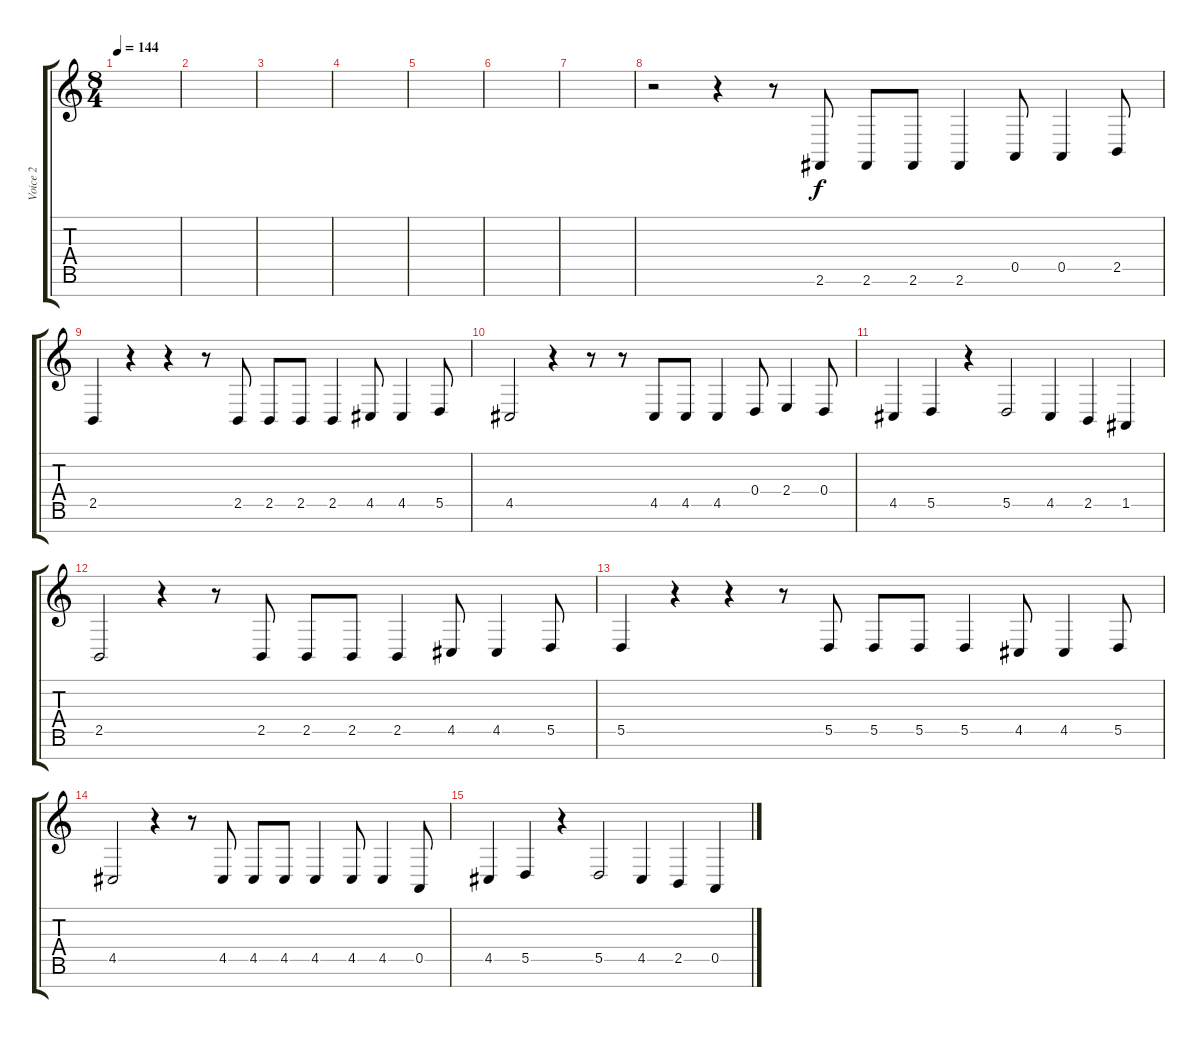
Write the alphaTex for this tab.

\track ("Voice 2" "Voice 2") {instrument churchorgan}
\staff {score tabs}
\tuning (E4 B3 G3 D3 A2 E2 B1) {hide}
\ts (8 4)
\tempo 144
\clef g2
\ks c
|
|
|
|
|
|
|
r.2 r.4 r.8 2.6.8 2.6.8 2.6.8 2.6.4 0.5.8 0.5.4 2.5.8 |
2.5.4 r.4 r.4 r.8 2.5.8 2.5.8 2.5.8 2.5.4 4.5.8 4.5.4 5.5.8 |
4.5.2 r.4 r.8 r.8 4.5.8 4.5.8 4.5.4 0.4.8 2.4.4 0.4.8 |
4.5.4 5.5.4 r.4 5.5.2 4.5.4 2.5.4 1.5.4 |
2.5.2 r.4 r.8 2.5.8 2.5.8 2.5.8 2.5.4 4.5.8 4.5.4 5.5.8 |
5.5.4 r.4 r.4 r.8 5.5.8 5.5.8 5.5.8 5.5.4 4.5.8 4.5.4 5.5.8 |
4.5.2 r.4 r.8 4.5.8 4.5.8 4.5.8 4.5.4 4.5.8 4.5.4 0.5.8 |
4.5.4 5.5.4 r.4 5.5.2 4.5.4 2.5.4 0.5.4
